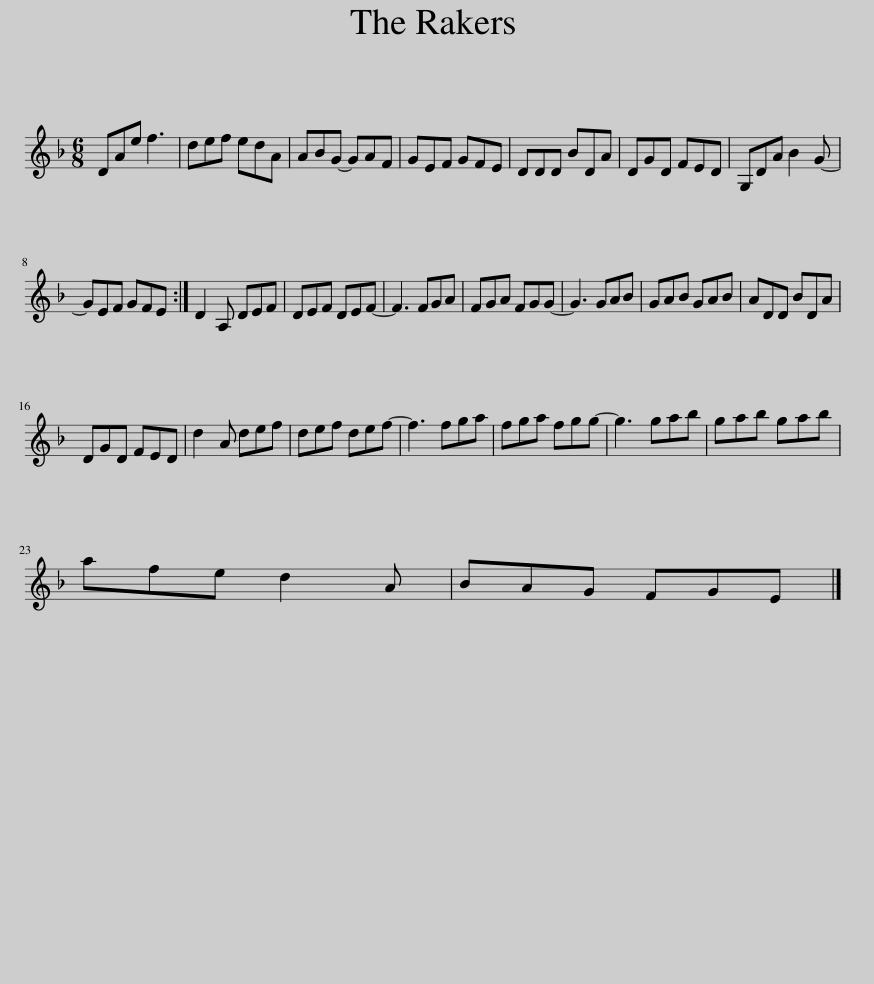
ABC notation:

X:1
L:1/8
M:6/8
I:linebreak $
K:Dmin
V:1 treble
V:1
 DAe f3 | def edA | ABG- GAF | GEF GFE | DDD BDA | %5
 DGD FED | G,DA B2 G- |$ GEF GFE :| D2 A, DEF | DEF DEF- | %10
 F3 FGA | FGA FGG- | G3 GAB | GAB GAB | ADD BDA |$ %15
 DGD FED | d2 A def | def def- | f3 fga | fga fgg- | %20
 g3 gab | gab gab |$ afe d2 A | BAG FGE |] %24
